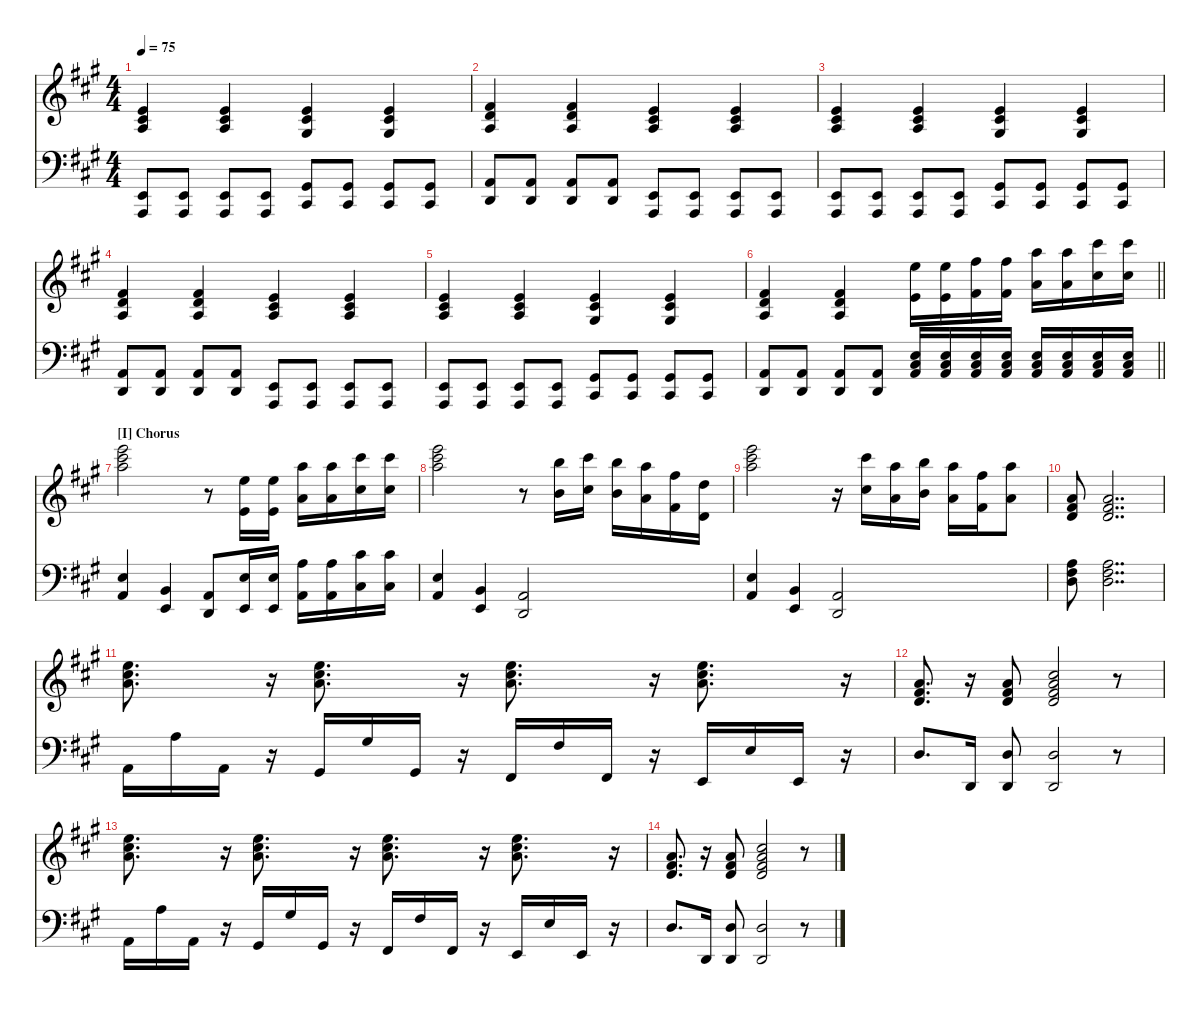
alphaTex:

\hideDynamics
\bracketExtendMode nobrackets
\singleTrackTrackNamePolicy hidden
\multiTrackTrackNamePolicy hidden
\otherSystemsTrackNameOrientation horizontal
\track ("Acoustic Piano" "A-Piano") {instrument acousticgrandpiano}
\staff {score}
\tuning (E4 B3 G3 D3 A2 E2)
\ts (4 4)
\tempo 75
\clef g2
\ks a
(2.3{acc forcenatural} 2.2{acc #} 0.1{acc forcenatural}).4{dy mf beam Up} (2.3{acc forcenatural} 2.2{acc #} 0.1{acc forcenatural}).4{beam Up} (1.3{acc #} 2.2{acc #} 0.1{acc forcenatural}).4{beam Up} (1.3{acc #} 2.2{acc #} 0.1{acc forcenatural}).4{beam Up} |
(2.3{acc forcenatural} 3.2{acc forcenatural} 2.1{acc #}).4{beam Up} (2.3{acc forcenatural} 3.2{acc forcenatural} 2.1{acc #}).4{beam Up} (2.3{acc forcenatural} 2.2{acc #} 0.1{acc forcenatural}).4{beam Up} (2.3{acc forcenatural} 2.2{acc #} 0.1{acc forcenatural}).4{beam Up} |
(2.3{acc forcenatural} 2.2{acc #} 0.1{acc forcenatural}).4{beam Up} (2.3{acc forcenatural} 2.2{acc #} 0.1{acc forcenatural}).4{beam Up} (1.3{acc #} 2.2{acc #} 0.1{acc forcenatural}).4{beam Up} (1.3{acc #} 2.2{acc #} 0.1{acc forcenatural}).4{beam Up} |
(2.3{acc forcenatural} 3.2{acc forcenatural} 2.1{acc #}).4{beam Up} (2.3{acc forcenatural} 3.2{acc forcenatural} 2.1{acc #}).4{beam Up} (2.3{acc forcenatural} 2.2{acc #} 0.1{acc forcenatural}).4{beam Up} (2.3{acc forcenatural} 2.2{acc #} 0.1{acc forcenatural}).4{beam Up} |
(2.3{acc forcenatural} 2.2{acc #} 0.1{acc forcenatural}).4{beam Up} (2.3{acc forcenatural} 2.2{acc #} 0.1{acc forcenatural}).4{beam Up} (1.3{acc #} 2.2{acc #} 0.1{acc forcenatural}).4{beam Up} (1.3{acc #} 2.2{acc #} 0.1{acc forcenatural}).4{beam Up} |
\barLineRight lightlight
(7.4{acc forcenatural} 7.3{acc forcenatural} 7.2{acc #}).4{beam Up} (7.4{acc forcenatural} 7.3{acc forcenatural} 7.2{acc #}).4{beam Up} (9.3{acc forcenatural} 12.1{acc forcenatural}).16{beam Down} (12.1{acc forcenatural} 9.3{acc forcenatural}).16{beam Down} (11.3{acc #} 14.1{acc #}).16{beam Down} (14.1{acc #} 11.3{acc #}).16{beam Down} (14.3{acc forcenatural} 17.1{acc forcenatural}).16{beam Down} (14.3{acc forcenatural} 17.1{acc forcenatural}).16{beam Down} (18.3{acc #} 21.1{acc #}).16{beam Down} (23.4{acc #} 26.2{acc #}).16{beam Down} |
\section ("I" "Chorus")
(26.2{acc #} 24.1{acc forcenatural} 26.3{acc forcenatural}).2{beam Down} r.8{beam Down} (12.1{acc forcenatural} 9.3{acc forcenatural}).16{beam Up} (12.1{acc forcenatural} 9.3{acc forcenatural}).16{beam Up} (14.3{acc forcenatural} 17.1{acc forcenatural}).16{beam Down} (17.1{acc forcenatural} 14.3{acc forcenatural}).16{beam Down} (18.3{acc #} 21.1{acc #}).16{beam Down} (26.2{acc #} 23.4{acc #}).16{beam Down} |
(26.2{acc #} 24.1{acc forcenatural} 26.3{acc forcenatural}).2{beam Down} r.8{beam Down} (21.4{acc forcenatural} 19.1{acc forcenatural}).16{beam Down} (23.4{acc #} 21.1{acc #}).16{beam Down} (21.4{acc forcenatural} 19.1{acc forcenatural}).16{beam Down} (19.4{acc forcenatural} 17.1{acc forcenatural}).16{beam Down} (16.4{acc #} 14.1{acc #}).16{beam Down} (12.4{acc forcenatural} 10.1{acc forcenatural}).16{beam Down} |
(26.2{acc #} 24.1{acc forcenatural} 26.3{acc forcenatural}).2{beam Down} r.16{beam Down} (18.3{acc #} 21.1{acc #}).16{beam Down} (14.3{acc forcenatural} 17.1{acc forcenatural}).16{beam Down} (16.3{acc forcenatural} 19.1{acc forcenatural}).16{beam Down} (14.3{acc forcenatural} 17.1{acc forcenatural}).16{beam Down} (11.3{acc #} 14.1{acc #}).16{beam Down} (14.3{acc forcenatural} 17.1{acc forcenatural}).8{beam Down} |
(7.3{acc forcenatural} 5.1{acc forcenatural} 7.2{acc #}).8{beam Up} (7.3{acc forcenatural} 5.1{acc forcenatural} 7.2{acc #}).2{dd beam Up} |
(14.3{acc forcenatural} 14.2{acc #} 12.1{acc forcenatural}).8{d beam Down} r.16{beam Down} (14.3{acc forcenatural} 14.2{acc #} 12.1{acc forcenatural}).8{d beam Down} r.16{beam Down} (14.3{acc forcenatural} 14.2{acc #} 12.1{acc forcenatural}).8{d beam Down} r.16{beam Down} (14.3{acc forcenatural} 14.2{acc #} 12.1{acc forcenatural}).8{d beam Down} r.16{beam Down} |
(7.3{acc forcenatural} 7.2{acc #} 5.1{acc forcenatural}).8{d beam Up} r.16{beam Up} (12.4{acc forcenatural} 11.3{acc #} 10.2{acc forcenatural}).8{beam Up} (12.4{acc forcenatural} 11.3{acc #} 10.2{acc forcenatural} 9.1{acc #}).2{beam Up} r.8{beam Up} |
(14.3{acc forcenatural} 14.2{acc #} 12.1{acc forcenatural}).8{d beam Down} r.16{beam Down} (14.3{acc forcenatural} 14.2{acc #} 12.1{acc forcenatural}).8{d beam Down} r.16{beam Down} (14.3{acc forcenatural} 14.2{acc #} 12.1{acc forcenatural}).8{d beam Down} r.16{beam Down} (14.3{acc forcenatural} 14.2{acc #} 12.1{acc forcenatural}).8{d beam Down} r.16{beam Down} |
(7.3{acc forcenatural} 7.2{acc #} 5.1{acc forcenatural}).8{d beam Up} r.16{beam Up} (12.4{acc forcenatural} 11.3{acc #} 10.2{acc forcenatural}).8{beam Up} (12.4{acc forcenatural} 11.3{acc #} 10.2{acc forcenatural} 9.1{acc #}).2{beam Up} r.8{beam Up} |
\staff {score}
\tuning (E4 B3 G3 D3 A2 E2)
\clef f4
\ottava regular
\simile none
\ks a
(-12.5{acc forcenatural} 0.6{acc forcenatural}).8{dy mf beam Up} (-12.5{acc forcenatural} 0.6{acc forcenatural}).8{beam Up} (-12.5{acc forcenatural} 0.6{acc forcenatural}).8{beam Up} (-12.5{acc forcenatural} 0.6{acc forcenatural}).8{beam Up} (-8.5{acc #} 4.6{acc #}).8{beam Up} (-8.5{acc #} 4.6{acc #}).8{beam Up} (-8.5{acc #} 4.6{acc #}).8{beam Up} (-8.5{acc #} 4.6{acc #}).8{beam Up} |
(-2.6{acc forcenatural} 0.5{acc forcenatural}).8{beam Up} (-2.6{acc forcenatural} 0.5{acc forcenatural}).8{beam Up} (-2.6{acc forcenatural} 0.5{acc forcenatural}).8{beam Up} (-2.6{acc forcenatural} 0.5{acc forcenatural}).8{beam Up} (-12.5{acc forcenatural} 0.6{acc forcenatural}).8{beam Up} (-12.5{acc forcenatural} 0.6{acc forcenatural}).8{beam Up} (-12.5{acc forcenatural} 0.6{acc forcenatural}).8{beam Up} (-12.5{acc forcenatural} 0.6{acc forcenatural}).8{beam Up} |
(-12.5{acc forcenatural} 0.6{acc forcenatural}).8{beam Up} (-12.5{acc forcenatural} 0.6{acc forcenatural}).8{beam Up} (-12.5{acc forcenatural} 0.6{acc forcenatural}).8{beam Up} (-12.5{acc forcenatural} 0.6{acc forcenatural}).8{beam Up} (-8.5{acc #} 4.6{acc #}).8{beam Up} (-8.5{acc #} 4.6{acc #}).8{beam Up} (-8.5{acc #} 4.6{acc #}).8{beam Up} (-8.5{acc #} 4.6{acc #}).8{beam Up} |
(-2.6{acc forcenatural} 0.5{acc forcenatural}).8{beam Up} (-2.6{acc forcenatural} 0.5{acc forcenatural}).8{beam Up} (-2.6{acc forcenatural} 0.5{acc forcenatural}).8{beam Up} (-2.6{acc forcenatural} 0.5{acc forcenatural}).8{beam Up} (-12.5{acc forcenatural} 0.6{acc forcenatural}).8{beam Up} (-12.5{acc forcenatural} 0.6{acc forcenatural}).8{beam Up} (-12.5{acc forcenatural} 0.6{acc forcenatural}).8{beam Up} (-12.5{acc forcenatural} 0.6{acc forcenatural}).8{beam Up} |
(-12.5{acc forcenatural} 0.6{acc forcenatural}).8{beam Up} (-12.5{acc forcenatural} 0.6{acc forcenatural}).8{beam Up} (-12.5{acc forcenatural} 0.6{acc forcenatural}).8{beam Up} (-12.5{acc forcenatural} 0.6{acc forcenatural}).8{beam Up} (-8.5{acc #} 4.6{acc #}).8{beam Up} (-8.5{acc #} 4.6{acc #}).8{beam Up} (-8.5{acc #} 4.6{acc #}).8{beam Up} (-8.5{acc #} 4.6{acc #}).8{beam Up} |
\barLineRight lightlight
(-2.6{acc forcenatural} 0.5{acc forcenatural}).8{beam Up} (-2.6{acc forcenatural} 0.5{acc forcenatural}).8{beam Up} (-2.6{acc forcenatural} 0.5{acc forcenatural}).8{beam Up} (-2.6{acc forcenatural} 0.5{acc forcenatural}).8{beam Up} (5.6{acc forcenatural} 4.5{acc #} 2.4{acc forcenatural}).16{beam Up} (5.6{acc forcenatural} 4.5{acc #} 2.4{acc forcenatural}).16{beam Up} (5.6{acc forcenatural} 4.5{acc #} 2.4{acc forcenatural}).16{beam Up} (5.6{acc forcenatural} 4.5{acc #} 2.4{acc forcenatural}).16{beam Up} (5.6{acc forcenatural} 4.5{acc #} 2.4{acc forcenatural}).16{beam Up} (5.6{acc forcenatural} 4.5{acc #} 2.4{acc forcenatural}).16{beam Up} (5.6{acc forcenatural} 4.5{acc #} 2.4{acc forcenatural}).16{beam Up} (5.6{acc forcenatural} 4.5{acc #} 2.4{acc forcenatural}).16{beam Up} |
(0.5{acc forcenatural} 2.4{acc forcenatural}).4{beam Up} (0.6{acc forcenatural} 2.5{acc forcenatural}).4{beam Up} (0.5{acc forcenatural} -2.6{acc forcenatural}).8{beam Up} (0.6{acc forcenatural} 2.4{acc forcenatural}).16{beam Up} (2.4{acc forcenatural} 0.6{acc forcenatural}).16{beam Up} (0.5{acc forcenatural} 2.3{acc forcenatural}).16{beam Down} (2.3{acc forcenatural} 0.5{acc forcenatural}).16{beam Down} (4.5{acc #} 6.3{acc #}).16{beam Down} (4.5{acc #} 6.3{acc #}).16{beam Down} |
(0.5{acc forcenatural} 2.4{acc forcenatural}).4{beam Up} (0.6{acc forcenatural} 2.5{acc forcenatural}).4{beam Up} (0.5{acc forcenatural} -2.6{acc forcenatural}).2{beam Up} |
(0.5{acc forcenatural} 2.4{acc forcenatural}).4{beam Up} (0.6{acc forcenatural} 2.5{acc forcenatural}).4{beam Up} (0.5{acc forcenatural} -2.6{acc forcenatural}).2{beam Up} |
(2.3{acc forcenatural} 4.4{acc #} 5.5{acc forcenatural}).8{beam Down} (2.3{acc forcenatural} 4.4{acc #} 5.5{acc forcenatural}).2{dd beam Down} |
0.5{acc forcenatural}.16{beam Down} 2.3{acc forcenatural}.16{beam Down} 0.5{acc forcenatural}.16{beam Down} r.16{beam Down} 4.6{acc #}.16{beam Up} 6.4{acc #}.16{beam Up} 4.6{acc #}.16{beam Up} r.16{beam Up} 2.6{acc #}.16{beam Up} 4.4{acc #}.16{beam Up} 2.6{acc #}.16{beam Up} r.16{beam Up} 0.6{acc forcenatural}.16{beam Up} 2.4{acc forcenatural}.16{beam Up} 0.6{acc forcenatural}.16{beam Up} r.16{beam Up} |
0.4{acc forcenatural}.8{d beam Up} -2.6{acc forcenatural}.16{beam Up} (-2.6{acc forcenatural} 0.4{acc forcenatural}).8{beam Up} (-2.6{acc forcenatural} 0.4{acc forcenatural}).2{beam Up} r.8{beam Up} |
0.5{acc forcenatural}.16{beam Down} 2.3{acc forcenatural}.16{beam Down} 0.5{acc forcenatural}.16{beam Down} r.16{beam Down} 4.6{acc #}.16{beam Up} 6.4{acc #}.16{beam Up} 4.6{acc #}.16{beam Up} r.16{beam Up} 2.6{acc #}.16{beam Up} 4.4{acc #}.16{beam Up} 2.6{acc #}.16{beam Up} r.16{beam Up} 0.6{acc forcenatural}.16{beam Up} 2.4{acc forcenatural}.16{beam Up} 0.6{acc forcenatural}.16{beam Up} r.16{beam Up} |
0.4{acc forcenatural}.8{d beam Up} -2.6{acc forcenatural}.16{beam Up} (-2.6{acc forcenatural} 0.4{acc forcenatural}).8{beam Up} (-2.6{acc forcenatural} 0.4{acc forcenatural}).2{beam Up} r.8{beam Up} |
